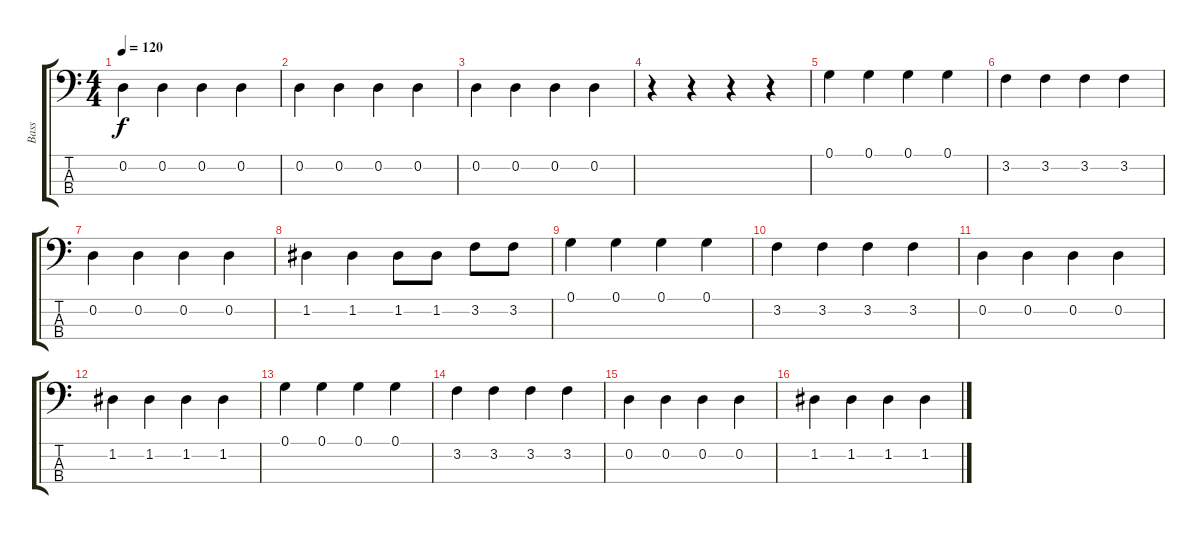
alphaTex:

\track ("Bass" "Bass") {instrument electricbasspick}
\staff {score tabs}
\tuning (G2 D2 A1 E1) {hide}
\ts (4 4)
\tempo 120
\clef f4
\ks c
0.2.4{dy f} 0.2.4 0.2.4 0.2.4 |
0.2.4 0.2.4 0.2.4 0.2.4 |
0.2.4 0.2.4 0.2.4 0.2.4 |
r.4 r.4 r.4 r.4 |
0.1.4 0.1.4 0.1.4 0.1.4 |
3.2.4 3.2.4 3.2.4 3.2.4 |
0.2.4 0.2.4 0.2.4 0.2.4 |
1.2.4 1.2.4 1.2.8 1.2.8 3.2.8 3.2.8 |
0.1.4 0.1.4 0.1.4 0.1.4 |
3.2.4 3.2.4 3.2.4 3.2.4 |
0.2.4 0.2.4 0.2.4 0.2.4 |
1.2.4 1.2.4 1.2.4 1.2.4 |
0.1.4 0.1.4 0.1.4 0.1.4 |
3.2.4 3.2.4 3.2.4 3.2.4 |
0.2.4 0.2.4 0.2.4 0.2.4 |
1.2.4 1.2.4 1.2.4 1.2.4
